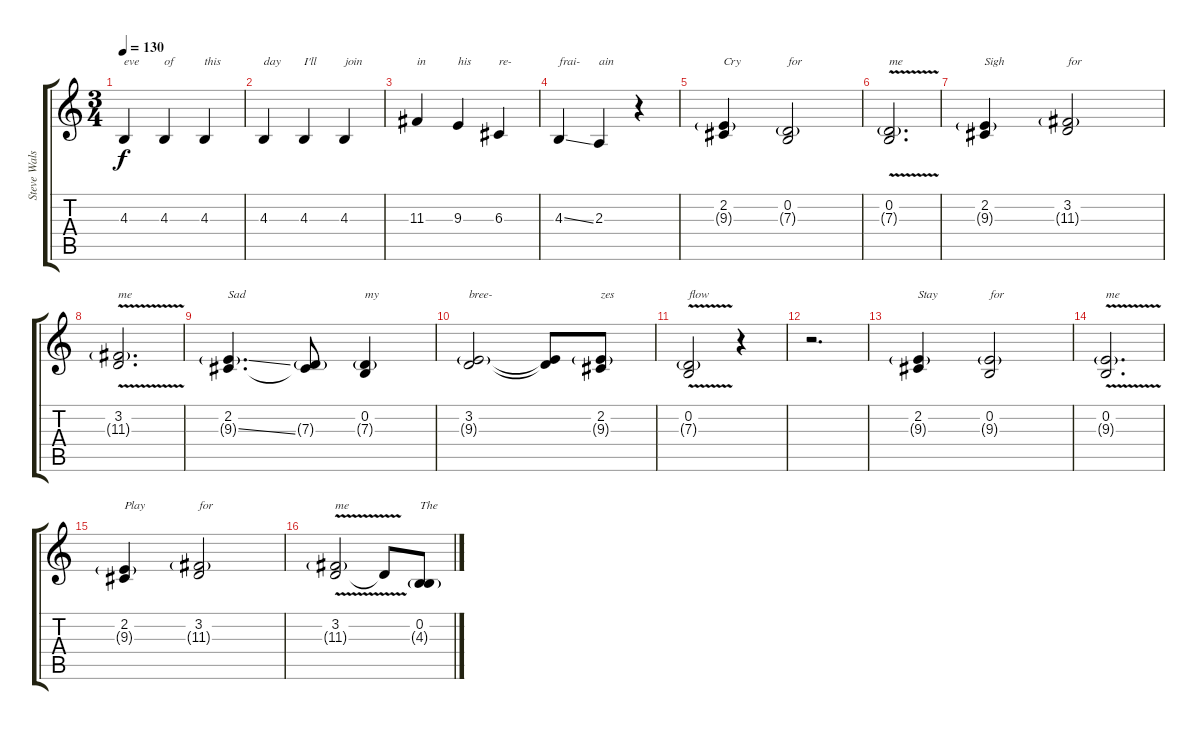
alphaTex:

\track ("Steve Walsh (Vocals)" "Steve Wals") {instrument voiceoohs}
\staff {score tabs}
\tuning (E4 B3 G3 D3 A2 E2) {hide}
\ts (3 4)
\tempo 130
\clef g2
\ks c
4.3.4{txt "eve" dy f} 4.3.4{txt "of"} 4.3.4{txt "this"} |
4.3.4{txt "day"} 4.3.4{txt "I'll"} 4.3.4{txt "join"} |
11.3.4{txt "in"} 9.3.4{txt "his"} 6.3.4{txt "re-"} |
4.3{ss}.4{txt "frai-"} 2.3.4{txt "ain"} r.4 |
(2.2 9.3{g}).4{txt "Cry"} (0.2 7.3{g}).2{txt "for"} |
(0.2{v} 7.3{g}).2{d txt "me"} |
(2.2 9.3{g}).4{txt "Sigh"} (3.2 11.3{g}).2{txt "for"} |
(3.2{v} 11.3{g}).2{d txt "me"} |
(2.2 9.3{ss g}).4{d txt "Sad"} (2.2{t} 7.3{g}).8 (0.2 7.3{g}).4{txt "my"} |
(3.2 9.3{g}).2{txt "bree-"} (3.2{t} 9.3{t}).8 (2.2 9.3{g}).8{txt "zes"} |
(0.2{v} 7.3{g}).2{txt "flow"} r.4 |
r.2{d} |
(2.2 9.3{g}).4{txt "Stay"} (0.2 9.3{g}).2{txt "for"} |
(0.2{v} 9.3{g}).2{d txt "me"} |
(2.2 9.3{g}).4{txt "Play"} (3.2 11.3{g}).2{txt "for"} |
(3.2{v} 11.3{g}).2{txt "me"} 3.2{t}.8 (0.2 4.3{g}).8{txt "The"}
